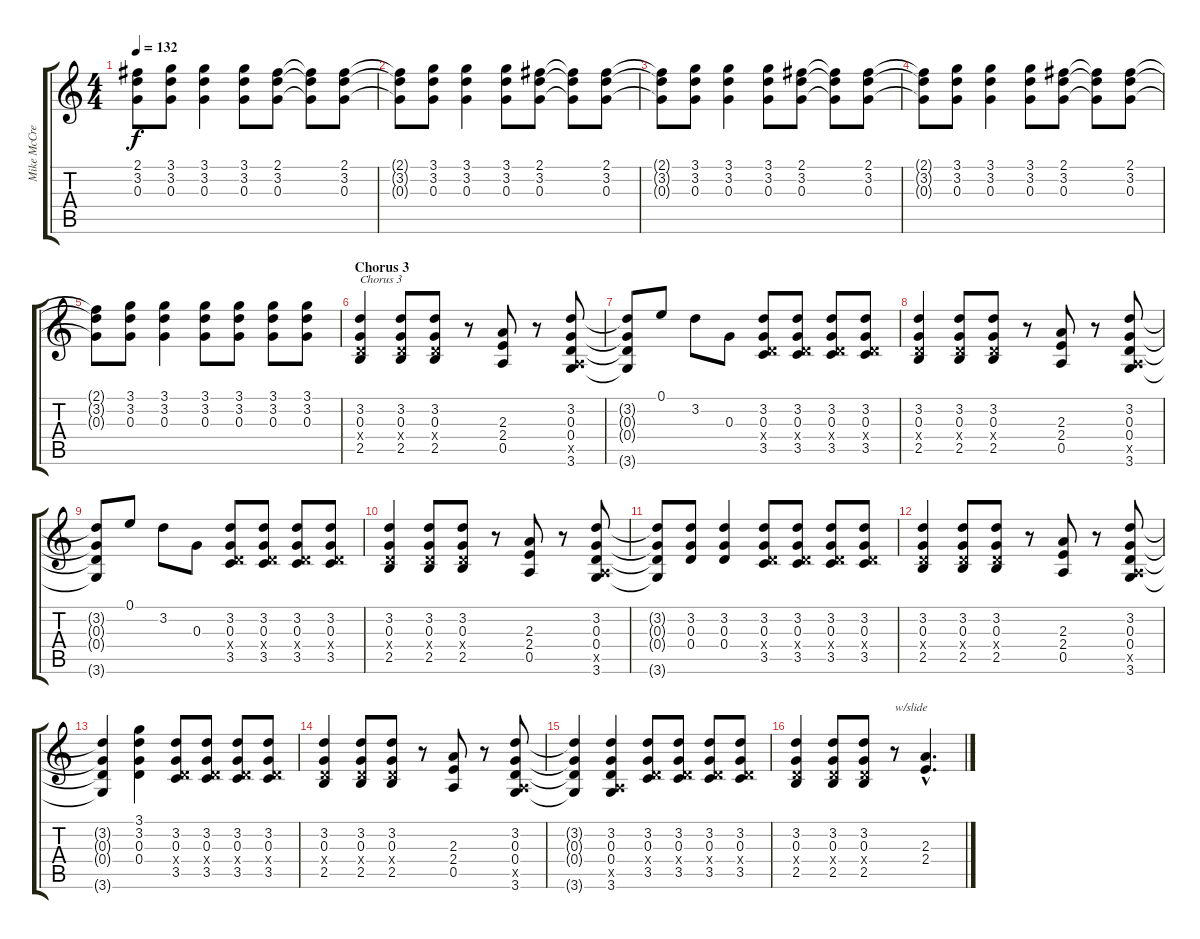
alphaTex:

\track ("Mike McCready" "Mike McCre") {instrument distortionguitar}
\staff {score tabs}
\tuning (E4 B3 G3 D3 A2 E2) {hide}
\ts (4 4)
\tempo 132
\clef g2
\ks c
(2.1{t} 3.2{t} 0.3{t}).8{dy f} (3.1 3.2 0.3).8 (3.1 3.2 0.3).4 (3.1 3.2 0.3).8 (2.1 3.2 0.3).8 (2.1{t} 3.2{t} 0.3{t}).8 (2.1 3.2 0.3).8 |
(2.1{t} 3.2{t} 0.3{t}).8 (3.1 3.2 0.3).8 (3.1 3.2 0.3).4 (3.1 3.2 0.3).8 (2.1 3.2 0.3).8 (2.1{t} 3.2{t} 0.3{t}).8 (2.1 3.2 0.3).8 |
(2.1{t} 3.2{t} 0.3{t}).8 (3.1 3.2 0.3).8 (3.1 3.2 0.3).4 (3.1 3.2 0.3).8 (2.1 3.2 0.3).8 (2.1{t} 3.2{t} 0.3{t}).8 (2.1 3.2 0.3).8 |
(2.1{t} 3.2{t} 0.3{t}).8 (3.1 3.2 0.3).8 (3.1 3.2 0.3).4 (3.1 3.2 0.3).8 (2.1 3.2 0.3).8 (2.1{t} 3.2{t} 0.3{t}).8 (2.1 3.2 0.3).8 |
(2.1{t} 3.2{t} 0.3{t}).8 (3.1 3.2 0.3).8 (3.1 3.2 0.3).4 (3.1 3.2 0.3).8 (3.1 3.2 0.3).8 (3.1 3.2 0.3).8 (3.1 3.2 0.3).8 |
\section ("" "Chorus 3")
(3.2 0.3 0.4{x} 2.5).4{txt "Chorus 3"} (3.2 0.3 0.4{x} 2.5).8 (3.2 0.3 0.4{x} 2.5).8 r.8 (2.3 2.4 0.5).8 r.8 (3.2 0.3 0.4 0.5{x} 3.6).8 |
(3.2{t} 0.3{t} 0.4{t} 3.6{t}).8 0.1.8 3.2.8 0.3.8 (3.2 0.3 0.4{x} 3.5).8 (3.2 0.3 0.4{x} 3.5).8 (3.2 0.3 0.4{x} 3.5).8 (3.2 0.3 0.4{x} 3.5).8 |
(3.2 0.3 0.4{x} 2.5).4 (3.2 0.3 0.4{x} 2.5).8 (3.2 0.3 0.4{x} 2.5).8 r.8 (2.3 2.4 0.5).8 r.8 (3.2 0.3 0.4 0.5{x} 3.6).8 |
(3.2{t} 0.3{t} 0.4{t} 3.6{t}).8 0.1.8 3.2.8 0.3.8 (3.2 0.3 0.4{x} 3.5).8 (3.2 0.3 0.4{x} 3.5).8 (3.2 0.3 0.4{x} 3.5).8 (3.2 0.3 0.4{x} 3.5).8 |
(3.2 0.3 0.4{x} 2.5).4 (3.2 0.3 0.4{x} 2.5).8 (3.2 0.3 0.4{x} 2.5).8 r.8 (2.3 2.4 0.5).8 r.8 (3.2 0.3 0.4 0.5{x} 3.6).8 |
(3.2{t} 0.3{t} 0.4{t} 3.6{t}).8 (3.2 0.3 0.4).8 (3.2 0.3 0.4).4 (3.2 0.3 0.4{x} 3.5).8 (3.2 0.3 0.4{x} 3.5).8 (3.2 0.3 0.4{x} 3.5).8 (3.2 0.3 0.4{x} 3.5).8 |
(3.2 0.3 0.4{x} 2.5).4 (3.2 0.3 0.4{x} 2.5).8 (3.2 0.3 0.4{x} 2.5).8 r.8 (2.3 2.4 0.5).8 r.8 (3.2 0.3 0.4 0.5{x} 3.6).8 |
(3.2{t} 0.3{t} 0.4{t} 3.6{t}).4 (3.1 3.2 0.3 0.4).4 (3.2 0.3 0.4{x} 3.5).8 (3.2 0.3 0.4{x} 3.5).8 (3.2 0.3 0.4{x} 3.5).8 (3.2 0.3 0.4{x} 3.5).8 |
(3.2 0.3 0.4{x} 2.5).4 (3.2 0.3 0.4{x} 2.5).8 (3.2 0.3 0.4{x} 2.5).8 r.8 (2.3 2.4 0.5).8 r.8 (3.2 0.3 0.4 0.5{x} 3.6).8 |
(3.2{t} 0.3{t} 0.4{t} 3.6{t}).4 (3.2 0.3 0.4 0.5{x} 3.6).4 (3.2 0.3 0.4{x} 3.5).8 (3.2 0.3 0.4{x} 3.5).8 (3.2 0.3 0.4{x} 3.5).8 (3.2 0.3 0.4{x} 3.5).8 |
(3.2 0.3 0.4{x} 2.5).4 (3.2 0.3 0.4{x} 2.5).8 (3.2 0.3 0.4{x} 2.5).8 r.8{txt "w/slide"} (2.3{ss hac} 2.4{ss hac}).4{d}
